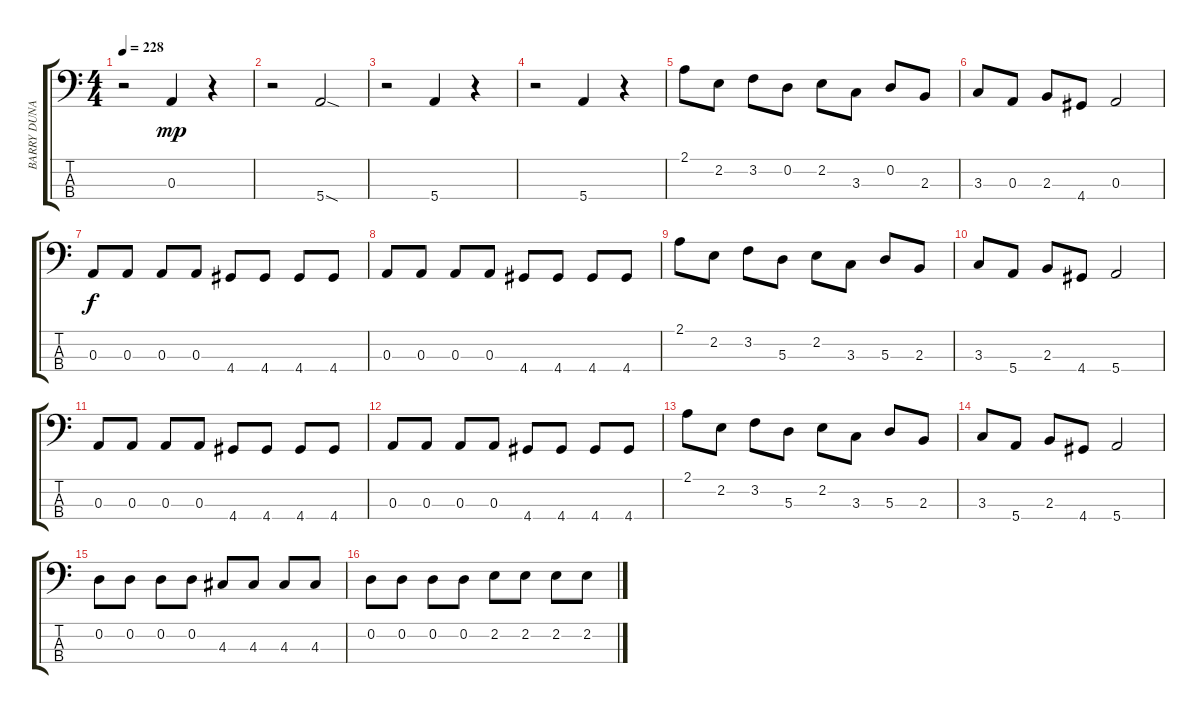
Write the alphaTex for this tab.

\track ("BARRY DUNAWAY" "BARRY DUNA") {instrument electricbassfinger}
\staff {score tabs}
\tuning (G2 D2 A1 E1) {hide}
\ts (4 4)
\tempo 228
\clef f4
\ks c
r.2{dy mp} 0.3.4 r.4 |
r.2 5.4{sod}.2 |
r.2 5.4.4 r.4 |
r.2 5.4.4 r.4 |
2.1.8 2.2.8 3.2.8 0.2.8 2.2.8 3.3.8 0.2.8 2.3.8 |
3.3.8 0.3.8 2.3.8 4.4.8 0.3.2 |
0.3.8{dy f} 0.3.8 0.3.8 0.3.8 4.4.8 4.4.8 4.4.8 4.4.8 |
0.3.8 0.3.8 0.3.8 0.3.8 4.4.8 4.4.8 4.4.8 4.4.8 |
2.1.8 2.2.8 3.2.8 5.3.8 2.2.8 3.3.8 5.3.8 2.3.8 |
3.3.8 5.4.8 2.3.8 4.4.8 5.4.2 |
0.3.8 0.3.8 0.3.8 0.3.8 4.4.8 4.4.8 4.4.8 4.4.8 |
0.3.8 0.3.8 0.3.8 0.3.8 4.4.8 4.4.8 4.4.8 4.4.8 |
2.1.8 2.2.8 3.2.8 5.3.8 2.2.8 3.3.8 5.3.8 2.3.8 |
3.3.8 5.4.8 2.3.8 4.4.8 5.4.2 |
0.2.8 0.2.8 0.2.8 0.2.8 4.3.8 4.3.8 4.3.8 4.3.8 |
0.2.8 0.2.8 0.2.8 0.2.8 2.2.8 2.2.8 2.2.8 2.2.8
